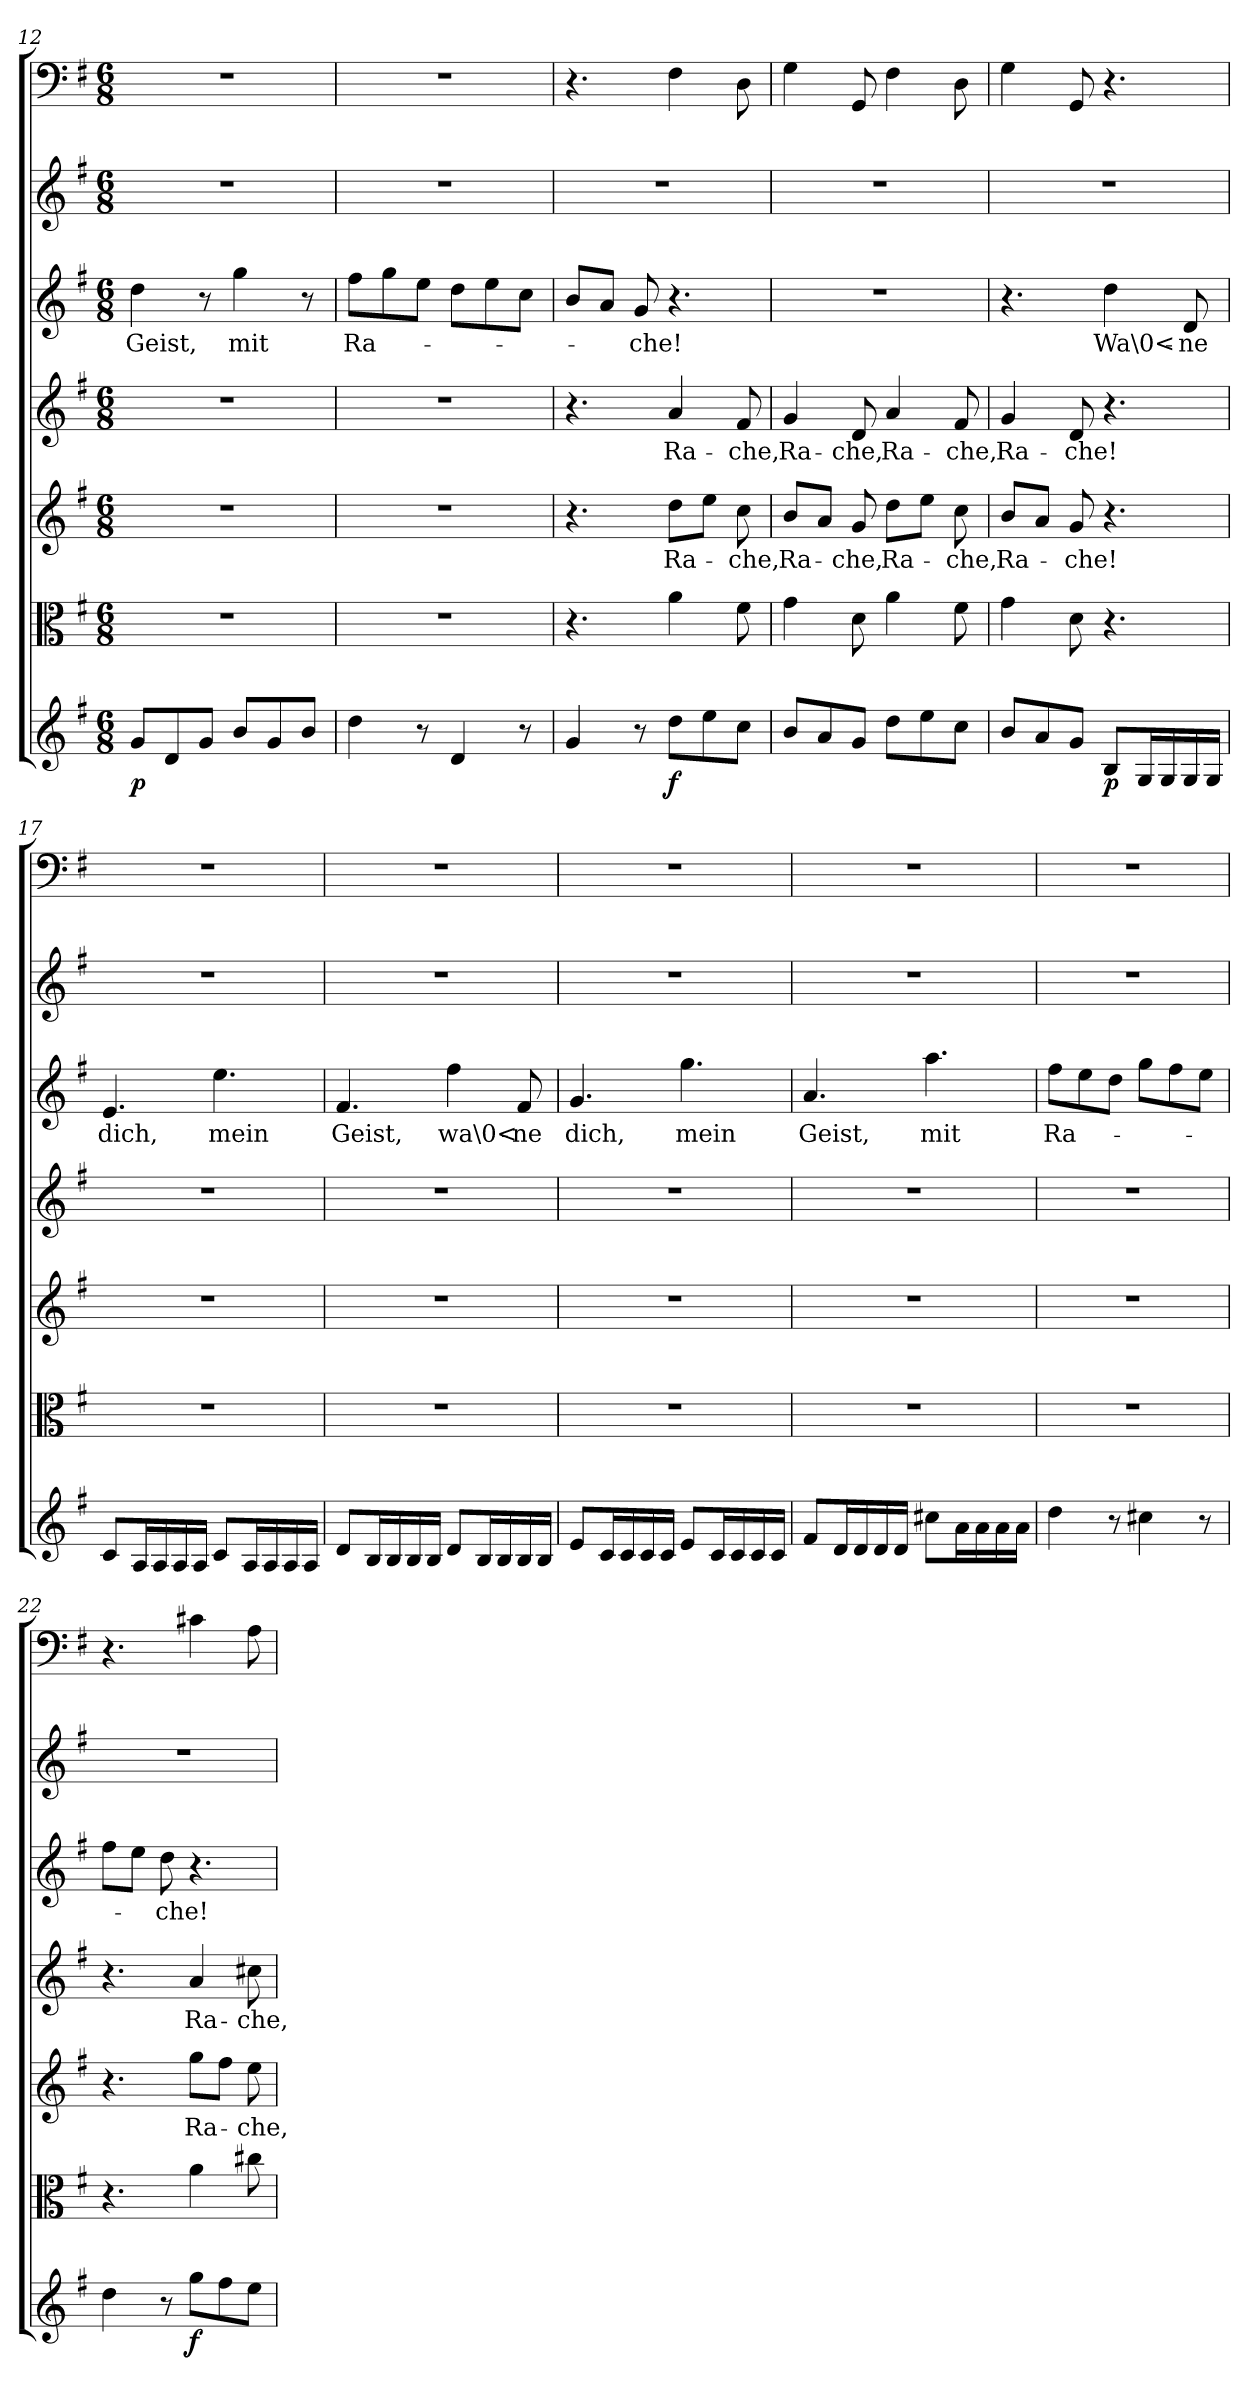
**kern	**dynam	**kern	**kern	**text	**kern	**text	**kern	**text	**kern	**kern
*part7	*part7	*part6	*part5	*part5	*part4	*part4	*part3	*part3	*part2	*part1
*staff7	*staff7	*staff6	*staff5	*staff5	*staff4	*staff4	*staff3	*staff3	*staff2	*staff1
*clefG2	*	*clefC3	*clefG2	*	*clefG2	*	*clefG2	*	*clefG2	*clefF4
*k[f#]	*	*k[f#]	*k[f#]	*	*k[f#]	*	*k[f#]	*	*k[f#]	*k[f#]
*G:	*	*G:	*G:	*	*G:	*	*G:	*	*G:	*G:
*M6/8	*	*M6/8	*M6/8	*	*M6/8	*	*M6/8	*	*M6/8	*M6/8
=12	=12	=12	=12	=12	=12	=12	=12	=12	=12	=12
8g/L	p	2.r	2.r	.	2.r	.	4dd\	Geist,	2.r	2.r
8d/	.	.	.	.	.	.	.	.	.	.
8g/J	.	.	.	.	.	.	8r	.	.	.
8b/L	.	.	.	.	.	.	4gg\	mit	.	.
8g/	.	.	.	.	.	.	.	.	.	.
8b/J	.	.	.	.	.	.	8r	.	.	.
=13	=13	=13	=13	=13	=13	=13	=13	=13	=13	=13
4dd\	.	2.r	2.r	.	2.r	.	8ff#\L	Ra-	2.r	2.r
.	.	.	.	.	.	.	8gg\	.	.	.
8r	.	.	.	.	.	.	8ee\J	.	.	.
4d/	.	.	.	.	.	.	8dd\L	.	.	.
.	.	.	.	.	.	.	8ee\	.	.	.
8r	.	.	.	.	.	.	8cc\J	.	.	.
=14	=14	=14	=14	=14	=14	=14	=14	=14	=14	=14
4g/	.	4.r	4.r	.	4.r	.	8b/L	.	2.r	4.r
.	.	.	.	.	.	.	8a/J	.	.	.
8r	.	.	.	.	.	.	8g/	-che!	.	.
8dd\L	f	4a\	8dd\L	Ra-	4a/	Ra-	4.r	.	.	4F#\
8ee\	.	.	8ee\J	.	.	.	.	.	.	.
8cc\J	.	8f#\	8cc\	-che,	8f#/	-che,	.	.	.	8D\
=15	=15	=15	=15	=15	=15	=15	=15	=15	=15	=15
8b/L	.	4g\	8b/L	Ra-	4g/	Ra-	2.r	.	2.r	4G\
8a/	.	.	8a/J	.	.	.	.	.	.	.
8g/J	.	8d\	8g/	-che,	8d/	-che,	.	.	.	8GG/
8dd\L	.	4a\	8dd\L	Ra-	4a/	Ra-	.	.	.	4F#\
8ee\	.	.	8ee\J	.	.	.	.	.	.	.
8cc\J	.	8f#\	8cc\	-che,	8f#/	-che,	.	.	.	8D\
=16	=16	=16	=16	=16	=16	=16	=16	=16	=16	=16
8b/L	.	4g\	8b/L	Ra-	4g/	Ra-	4.r	.	2.r	4G\
8a/	.	.	8a/J	.	.	.	.	.	.	.
8g/J	.	8d\	8g/	-che!	8d/	-che!	.	.	.	8GG/
8B/L	p	4.r	4.r	.	4.r	.	4dd\	Wa\0<-	.	4.r
16G/L	.	.	.	.	.	.	.	.	.	.
16G/	.	.	.	.	.	.	.	.	.	.
16G/	.	.	.	.	.	.	8d/	-ne	.	.
16G/JJ	.	.	.	.	.	.	.	.	.	.
=17	=17	=17	=17	=17	=17	=17	=17	=17	=17	=17
8c/L	.	2.r	2.r	.	2.r	.	4.e/	dich,	2.r	2.r
16A/L	.	.	.	.	.	.	.	.	.	.
16A/	.	.	.	.	.	.	.	.	.	.
16A/	.	.	.	.	.	.	.	.	.	.
16A/JJ	.	.	.	.	.	.	.	.	.	.
8c/L	.	.	.	.	.	.	4.ee\	mein	.	.
16A/L	.	.	.	.	.	.	.	.	.	.
16A/	.	.	.	.	.	.	.	.	.	.
16A/	.	.	.	.	.	.	.	.	.	.
16A/JJ	.	.	.	.	.	.	.	.	.	.
=18	=18	=18	=18	=18	=18	=18	=18	=18	=18	=18
8d/L	.	2.r	2.r	.	2.r	.	4.f#/	Geist,	2.r	2.r
16B/L	.	.	.	.	.	.	.	.	.	.
16B/	.	.	.	.	.	.	.	.	.	.
16B/	.	.	.	.	.	.	.	.	.	.
16B/JJ	.	.	.	.	.	.	.	.	.	.
8d/L	.	.	.	.	.	.	4ff#\	wa\0<-	.	.
16B/L	.	.	.	.	.	.	.	.	.	.
16B/	.	.	.	.	.	.	.	.	.	.
16B/	.	.	.	.	.	.	8f#/	-ne	.	.
16B/JJ	.	.	.	.	.	.	.	.	.	.
=19	=19	=19	=19	=19	=19	=19	=19	=19	=19	=19
8e/L	.	2.r	2.r	.	2.r	.	4.g/	dich,	2.r	2.r
16c/L	.	.	.	.	.	.	.	.	.	.
16c/	.	.	.	.	.	.	.	.	.	.
16c/	.	.	.	.	.	.	.	.	.	.
16c/JJ	.	.	.	.	.	.	.	.	.	.
8e/L	.	.	.	.	.	.	4.gg\	mein	.	.
16c/L	.	.	.	.	.	.	.	.	.	.
16c/	.	.	.	.	.	.	.	.	.	.
16c/	.	.	.	.	.	.	.	.	.	.
16c/JJ	.	.	.	.	.	.	.	.	.	.
=20	=20	=20	=20	=20	=20	=20	=20	=20	=20	=20
8f#/L	.	2.r	2.r	.	2.r	.	4.a/	Geist,	2.r	2.r
16d/L	.	.	.	.	.	.	.	.	.	.
16d/	.	.	.	.	.	.	.	.	.	.
16d/	.	.	.	.	.	.	.	.	.	.
16d/JJ	.	.	.	.	.	.	.	.	.	.
8cc#X\L	.	.	.	.	.	.	4.aa\	mit	.	.
16a\L	.	.	.	.	.	.	.	.	.	.
16a\	.	.	.	.	.	.	.	.	.	.
16a\	.	.	.	.	.	.	.	.	.	.
16a\JJ	.	.	.	.	.	.	.	.	.	.
=21	=21	=21	=21	=21	=21	=21	=21	=21	=21	=21
4dd\	.	2.r	2.r	.	2.r	.	8ff#\L	Ra-	2.r	2.r
.	.	.	.	.	.	.	8ee\	.	.	.
8r	.	.	.	.	.	.	8dd\J	.	.	.
4cc#X\	.	.	.	.	.	.	8gg\L	.	.	.
.	.	.	.	.	.	.	8ff#\	.	.	.
8r	.	.	.	.	.	.	8ee\J	.	.	.
=22	=22	=22	=22	=22	=22	=22	=22	=22	=22	=22
4dd\	.	4.r	4.r	.	4.r	.	8ff#\L	.	2.r	4.r
.	.	.	.	.	.	.	8ee\J	.	.	.
8r	.	.	.	.	.	.	8dd\	-che!	.	.
8gg\L	f	4a\	8gg\L	Ra-	4a/	Ra-	4.r	.	.	4c#X\
8ff#\	.	.	8ff#\J	.	.	.	.	.	.	.
8ee\J	.	8cc#X\	8ee\	-che,	8cc#X\	-che,	.	.	.	8A\
=	=	=	=	=	=	=	=	=	=	=
*-	*-	*-	*-	*-	*-	*-	*-	*-	*-	*-
